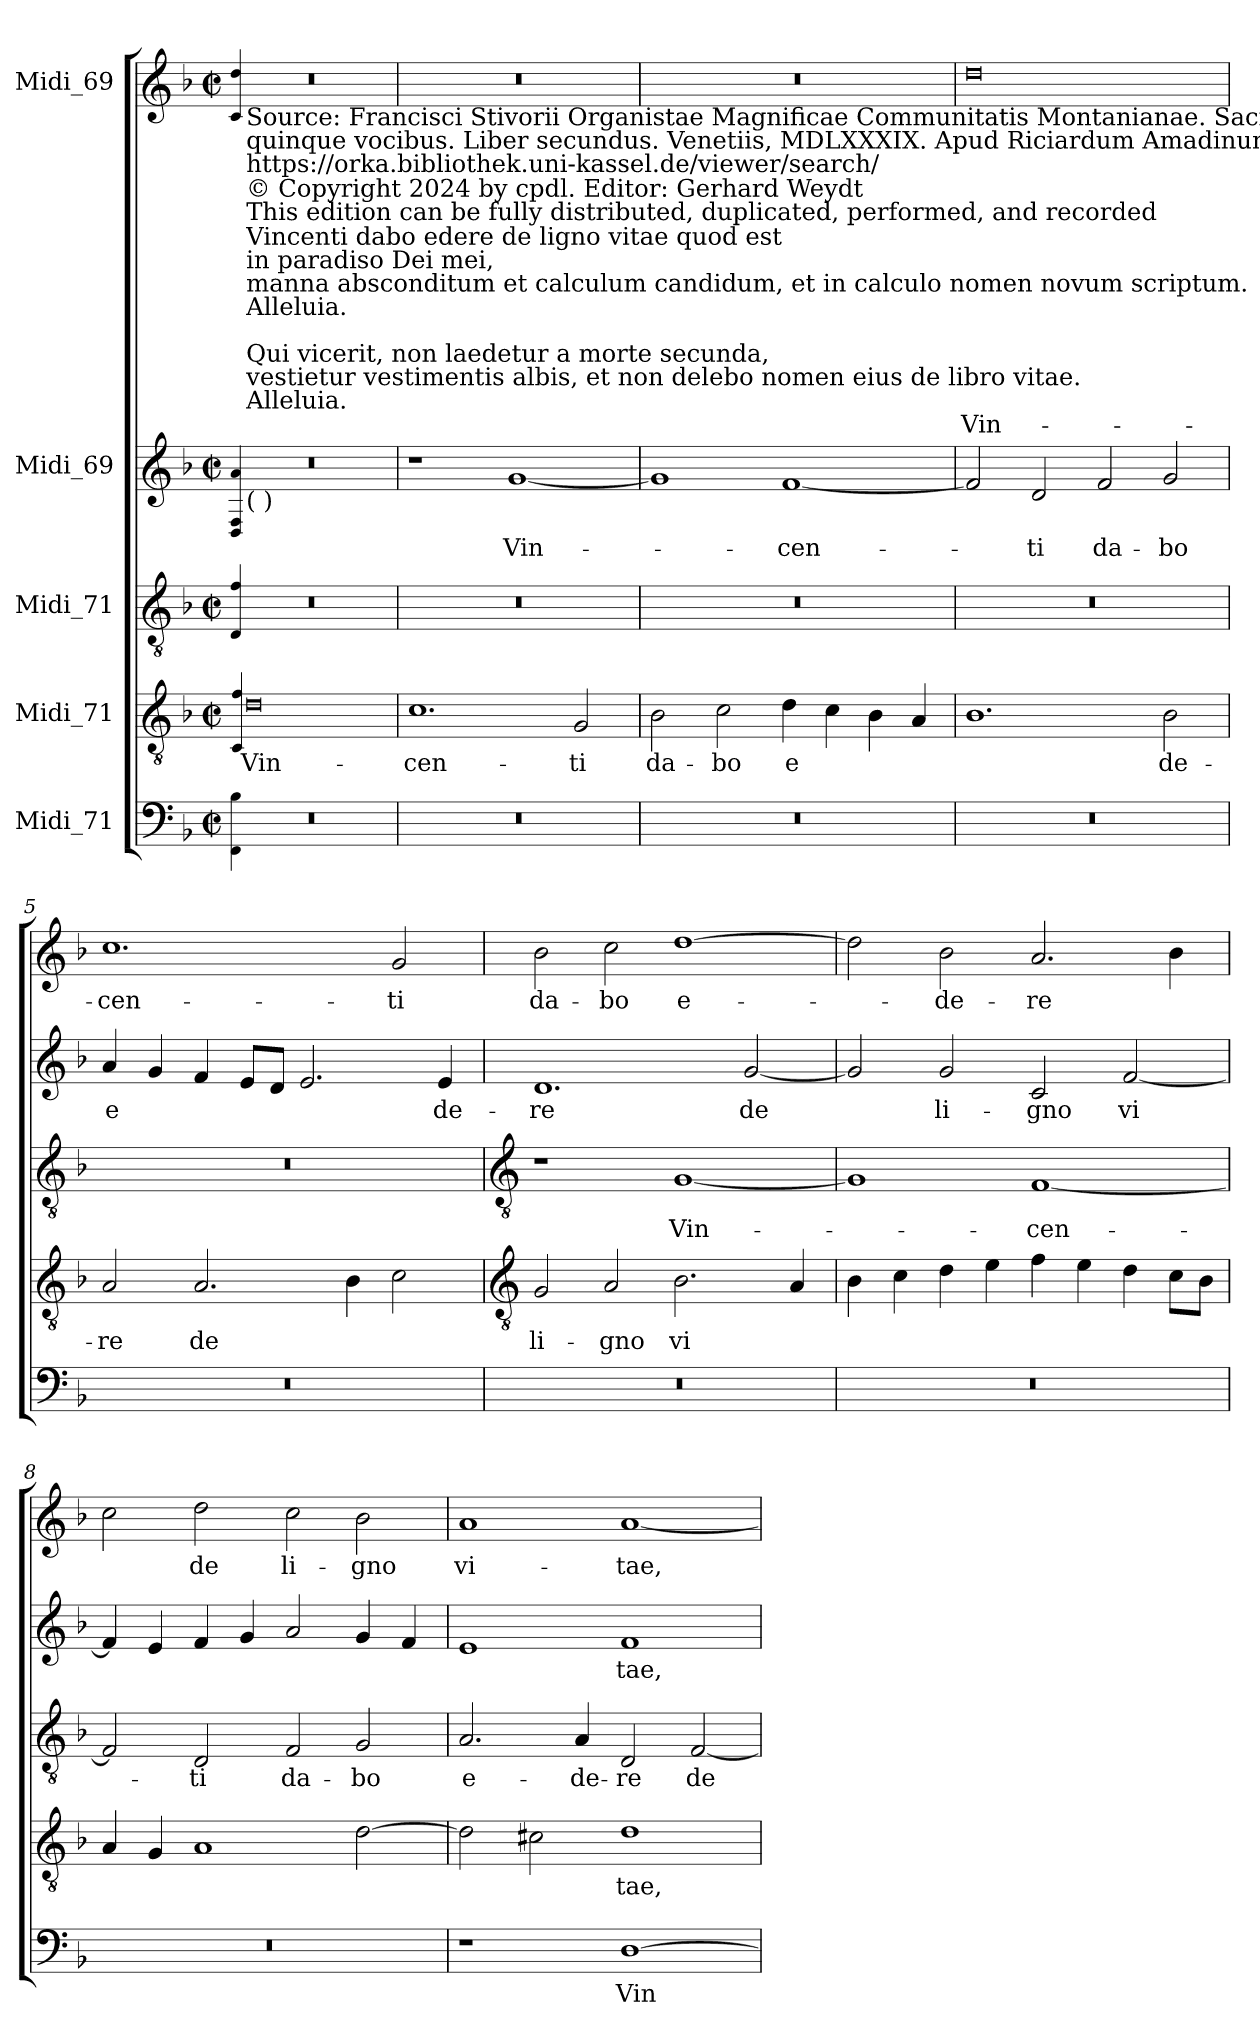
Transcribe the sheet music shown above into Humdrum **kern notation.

**kern	**text	**kern	**text	**kern	**text	**kern	**text	**kern	**text
*part5	*part5	*part4	*part4	*part3	*part3	*part2	*part2	*part1	*part1
*staff5	*staff5	*staff4	*staff4	*staff3	*staff3	*staff2	*staff2	*staff1	*staff1
*I"Midi_71	*	*I"Midi_71	*	*I"Midi_71	*	*I"Midi_69	*	*I"Midi_69	*
*clefF4	*	*clefGv2	*	*clefGv2	*	*clefG2	*	*clefG2	*
*k[b-]	*	*k[b-]	*	*k[b-]	*	*k[b-]	*	*k[b-]	*
*F:	*	*F:	*	*F:	*	*F:	*	*F:	*
*M4/2	*	*M4/2	*	*M4/2	*	*M4/2	*	*M4/2	*
*met(c|)	*	*met(c|)	*	*met(c|)	*	*met(c|)	*	*met(c|)	*
=1	=1	=1	=1	=1	=1	=1	=1	=1	=1
4qqFF 4qqB-	.	4qqC 4qqf	.	4qqD 4qqf	.	4qqD 4qqF 4qqa	.	4qqc 4qqdd	.
!	!	!	!	!	!	!	!	!LO:TX:b:t=Source&colon; Francisci Stivorii Organistae Magnificae Communitatis Montanianae. Sacrarum Cantionum\nquinque vocibus. Liber secundus. Venetiis, MDLXXXIX. Apud Riciardum Amadinum.\nhttps&colon;//orka.bibliothek.uni-kassel.de/viewer/search/	!
!	!	!	!	!	!	!	!	!LO:TX:b:t=© Copyright 2024 by cpdl. Editor&colon; Gerhard Weydt\nThis edition can be fully distributed, duplicated, performed, and recorded	!
!	!	!	!	!	!	!	!	!LO:TX:b:t=Vincenti dabo edere de ligno vitae quod est\nin paradiso Dei mei,\nmanna absconditum et calculum candidum, et in calculo nomen novum scriptum.\nAlleluia.\n\nQui vicerit, non laedetur a morte secunda,\nvestietur vestimentis albis, et non delebo nomen eius de libro vitae.\nAlleluia.	!
!	!	!	!	!	!	!LO:TX:b:t=(    )	!	!	!
!	!	!	!LO:LY:b	!	!	!	!	!	!
0r	.	0d	Vin-	0r	.	0r	.	0r	.
=2	=2	=2	=2	=2	=2	=2	=2	=2	=2
!	!	!	!LO:LY:b	!	!	!	!	!	!
0r	.	1.c	-cen-	0r	.	1r	.	0r	.
!	!	!	!	!	!	!	!LO:LY:b	!	!
.	.	.	.	.	.	[1g	Vin-	.	.
!	!	!	!LO:LY:b	!	!	!	!	!	!
.	.	2G	-ti	.	.	.	.	.	.
=3	=3	=3	=3	=3	=3	=3	=3	=3	=3
!	!	!	!LO:LY:b	!	!	!	!	!	!
0r	.	2B-	da-	0r	.	1g]	.	0r	.
!	!	!	!LO:LY:b	!	!	!	!	!	!
.	.	2c	-bo	.	.	.	.	.	.
!	!	!	!LO:LY:b	!	!	!	!LO:LY:b	!	!
.	.	4d	e	.	.	[1f	-cen-	.	.
.	.	4c	.	.	.	.	.	.	.
.	.	4B-	.	.	.	.	.	.	.
.	.	4A	.	.	.	.	.	.	.
=4	=4	=4	=4	=4	=4	=4	=4	=4	=4
!	!	!	!	!	!	!	!	!	!LO:LY:b
0r	.	1.B-	.	0r	.	2f]	.	0dd	Vin-
!	!	!	!	!	!	!	!LO:LY:b	!	!
.	.	.	.	.	.	2d	-ti	.	.
!	!	!	!	!	!	!	!LO:LY:b	!	!
.	.	.	.	.	.	2f	da-	.	.
!	!	!	!LO:LY:b	!	!	!	!LO:LY:b	!	!
.	.	2B-	de-	.	.	2g	-bo	.	.
=5	=5	=5	=5	=5	=5	=5	=5	=5	=5
!	!	!	!LO:LY:b	!	!	!	!LO:LY:b	!	!LO:LY:b
0r	.	2A	-re	0r	.	4a	e	1.cc	-cen-
.	.	.	.	.	.	4g	.	.	.
!	!	!	!LO:LY:b	!	!	!	!	!	!
.	.	2.A	de	.	.	4f	.	.	.
.	.	.	.	.	.	8eL	.	.	.
.	.	.	.	.	.	8dJ	.	.	.
.	.	.	.	.	.	2.e	.	.	.
.	.	4B-	.	.	.	.	.	.	.
!	!	!	!	!	!	!	!	!	!LO:LY:b
.	.	2c	.	.	.	.	.	2g	-ti
!	!	!	!	!	!	!	!LO:LY:b	!	!
.	.	.	.	.	.	4e	de-	.	.
!!LO:LB:g=z
=6	=6	=6	=6	=6	=6	=6	=6	=6	=6
*	*	*clefGv2	*	*clefGv2	*	*	*	*	*
!	!	!	!LO:LY:b	!	!	!	!LO:LY:b	!	!LO:LY:b
0r	.	2G	li-	1r	.	1.d	-re	2b-	da-
!	!	!	!LO:LY:b	!	!	!	!	!	!LO:LY:b
.	.	2A	-gno	.	.	.	.	2cc	-bo
!	!	!	!LO:LY:b	!	!LO:LY:b	!	!	!	!LO:LY:b
.	.	2.B-	vi	[1G	Vin-	.	.	[1dd	e-
!	!	!	!	!	!	!	!LO:LY:b	!	!
.	.	.	.	.	.	[2g	de	.	.
.	.	4A	.	.	.	.	.	.	.
=7	=7	=7	=7	=7	=7	=7	=7	=7	=7
0r	.	4B-	.	1G]	.	2g]	.	2dd]	.
.	.	4c	.	.	.	.	.	.	.
!	!	!	!	!	!	!	!LO:LY:b	!	!LO:LY:b
.	.	4d	.	.	.	2g	li-	2b-	-de-
.	.	4e	.	.	.	.	.	.	.
!	!	!	!	!	!LO:LY:b	!	!LO:LY:b	!	!LO:LY:b
.	.	4f	.	[1F	-cen-	2c	-gno	2.a	-re
.	.	4e	.	.	.	.	.	.	.
!	!	!	!	!	!	!	!LO:LY:b	!	!
.	.	4d	.	.	.	[2f	vi	.	.
.	.	8cL	.	.	.	.	.	4b-	.
.	.	8B-J	.	.	.	.	.	.	.
=8	=8	=8	=8	=8	=8	=8	=8	=8	=8
0r	.	4A	.	2F]	.	4f]	.	2cc	.
.	.	4G	.	.	.	4e	.	.	.
!	!	!	!	!	!LO:LY:b	!	!	!	!LO:LY:b
.	.	1A	.	2D	-ti	4f	.	2dd	de
.	.	.	.	.	.	4g	.	.	.
!	!	!	!	!	!LO:LY:b	!	!	!	!LO:LY:b
.	.	.	.	2F	da-	2a	.	2cc	li-
!	!	!	!	!	!LO:LY:b	!	!	!	!LO:LY:b
.	.	[2d	.	2G	-bo	4g	.	2b-	-gno
.	.	.	.	.	.	4f	.	.	.
=9	=9	=9	=9	=9	=9	=9	=9	=9	=9
!	!	!	!	!	!LO:LY:b	!	!	!	!LO:LY:b
1r	.	2d]	.	2.A	e-	1e	.	1a	vi-
.	.	2c#X	.	.	.	.	.	.	.
!	!	!	!	!	!LO:LY:b	!	!	!	!
.	.	.	.	4A	-de-	.	.	.	.
!	!LO:LY:b	!	!LO:LY:b	!	!LO:LY:b	!	!LO:LY:b	!	!LO:LY:b
[1D	Vin-	1d	tae,	2D	-re	1f	tae,	[1a	-tae,
!	!	!	!	!	!LO:LY:b	!	!	!	!
.	.	.	.	[2F	de	.	.	.	.
=	=	=	=	=	=	=	=	=	=
*-	*-	*-	*-	*-	*-	*-	*-	*-	*-
